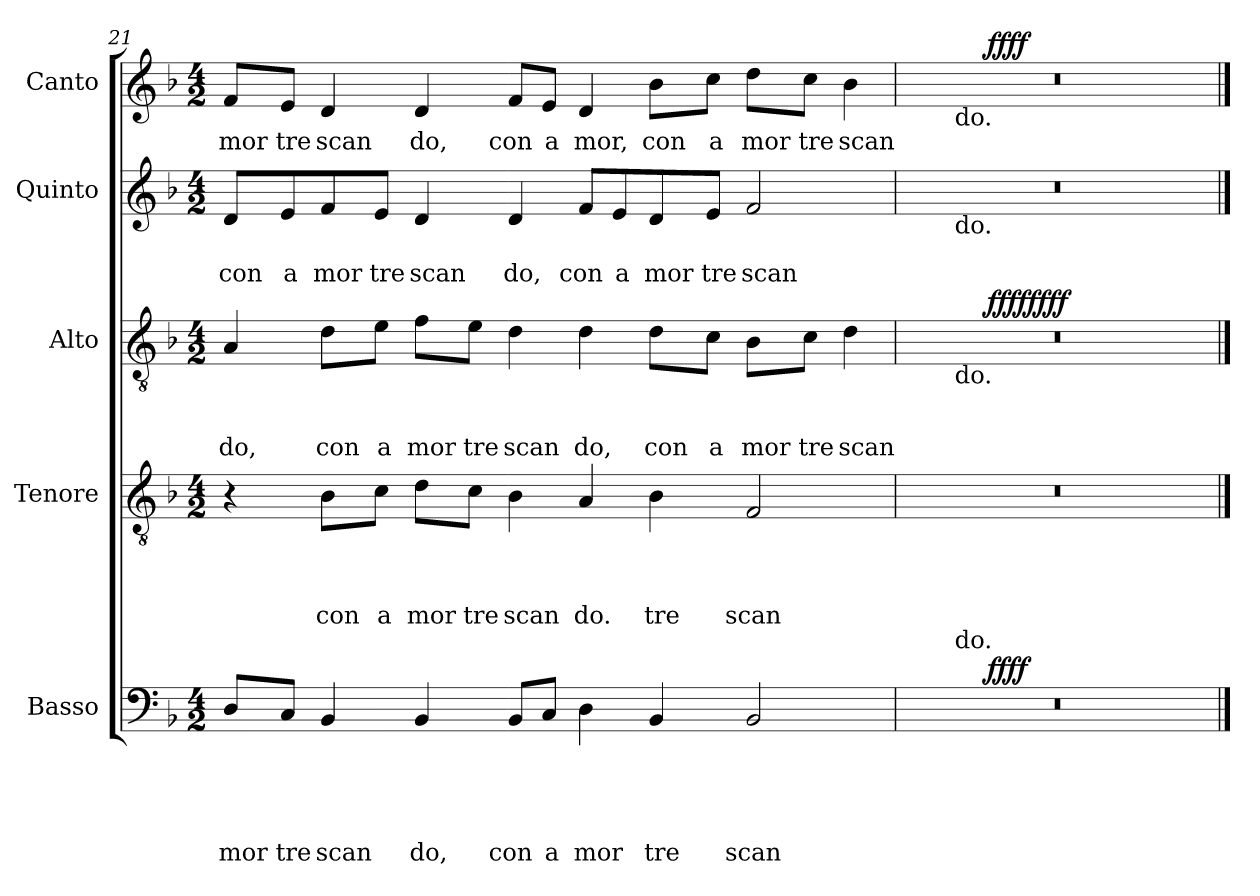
**kern	**text	**text	**text	**text	**text	**dynam	**kern	**text	**text	**text	**text	**kern	**text	**text	**text	**dynam	**kern	**text	**text	**kern	**text	**dynam
*part5	*part5	*part5	*part5	*part5	*part5	*part5	*part4	*part4	*part4	*part4	*part4	*part3	*part3	*part3	*part3	*part3	*part2	*part2	*part2	*part1	*part1	*part1
*staff5	*staff5	*staff5	*staff5	*staff5	*staff5	*staff5	*staff4	*staff4	*staff4	*staff4	*staff4	*staff3	*staff3	*staff3	*staff3	*staff3	*staff2	*staff2	*staff2	*staff1	*staff1	*staff1
*I"Basso	*	*	*	*	*	*	*I"Tenore	*	*	*	*	*I"Alto	*	*	*	*	*I"Quinto	*	*	*I"Canto	*	*
*clefF4	*	*	*	*	*	*	*clefGv2	*	*	*	*	*clefGv2	*	*	*	*	*clefG2	*	*	*clefG2	*	*
*k[b-]	*	*	*	*	*	*	*k[b-]	*	*	*	*	*k[b-]	*	*	*	*	*k[b-]	*	*	*k[b-]	*	*
*F:	*	*	*	*	*	*	*F:	*	*	*	*	*F:	*	*	*	*	*F:	*	*	*F:	*	*
*M4/2	*	*	*	*	*	*	*M4/2	*	*	*	*	*M4/2	*	*	*	*	*M4/2	*	*	*M4/2	*	*
=21	=21	=21	=21	=21	=21	=21	=21	=21	=21	=21	=21	=21	=21	=21	=21	=21	=21	=21	=21	=21	=21	=21
!	!	!	!	!	!LO:LY:b	!	!	!	!	!	!	!	!	!	!LO:LY:b	!	!	!	!LO:LY:b	!	!LO:LY:b	!
8D/L	.	.	.	.	mor	.	4r	.	.	.	.	4A/	.	.	do,	.	8d/L	.	con	8f/L	mor	.
!	!	!	!	!	!LO:LY:b	!	!	!	!	!	!	!	!	!	!	!	!	!	!LO:LY:b	!	!LO:LY:b	!
8C/J	.	.	.	.	tre	.	.	.	.	.	.	.	.	.	.	.	8e/	.	a	8e/J	tre	.
!	!	!	!	!	!LO:LY:b	!	!	!	!	!	!LO:LY:b	!	!	!	!LO:LY:b	!	!	!	!LO:LY:b	!	!LO:LY:b	!
4BB-/	.	.	.	.	scan	.	8B-\L	.	.	.	con	8d\L	.	.	con	.	8f/	.	mor	4d/	scan	.
!	!	!	!	!	!	!	!	!	!	!	!LO:LY:b	!	!	!	!LO:LY:b	!	!	!	!LO:LY:b	!	!	!
.	.	.	.	.	.	.	8c\J	.	.	.	a	8e\J	.	.	a	.	8e/J	.	tre	.	.	.
!	!	!	!	!	!LO:LY:b	!	!	!	!	!	!LO:LY:b	!	!	!	!LO:LY:b	!	!	!	!LO:LY:b	!	!LO:LY:b	!
4BB-/	.	.	.	.	do,	.	8d\L	.	.	.	mor	8f\L	.	.	mor	.	4d/	.	scan	4d/	do,	.
!	!	!	!	!	!	!	!	!	!	!	!LO:LY:b	!	!	!	!LO:LY:b	!	!	!	!	!	!	!
.	.	.	.	.	.	.	8c\J	.	.	.	tre	8e\J	.	.	tre	.	.	.	.	.	.	.
!	!	!	!	!	!LO:LY:b	!	!	!	!	!	!LO:LY:b	!	!	!	!LO:LY:b	!	!	!	!LO:LY:b	!	!LO:LY:b	!
8BB-/L	.	.	.	.	con	.	4B-\	.	.	.	scan	4d\	.	.	scan	.	4d/	.	do,	8f/L	con	.
!	!	!	!	!	!LO:LY:b	!	!	!	!	!	!	!	!	!	!	!	!	!	!	!	!LO:LY:b	!
8C/J	.	.	.	.	a	.	.	.	.	.	.	.	.	.	.	.	.	.	.	8e/J	a	.
!	!	!	!	!	!LO:LY:b	!	!	!	!	!	!LO:LY:b	!	!	!	!LO:LY:b	!	!	!	!LO:LY:b	!	!LO:LY:b	!
4D\	.	.	.	.	mor	.	4A/	.	.	.	do.	4d\	.	.	do,	.	8f/L	.	con	4d/	mor,	.
!	!	!	!	!	!	!	!	!	!	!	!	!	!	!	!	!	!	!	!LO:LY:b	!	!	!
.	.	.	.	.	.	.	.	.	.	.	.	.	.	.	.	.	8e/	.	a	.	.	.
!	!	!	!	!	!LO:LY:b	!	!	!	!	!	!LO:LY:b	!	!	!	!LO:LY:b	!	!	!	!LO:LY:b	!	!LO:LY:b	!
4BB-/	.	.	.	.	tre	.	4B-\	.	.	.	tre	8d\L	.	.	con	.	8d/	.	mor	8b-\L	con	.
!	!	!	!	!	!	!	!	!	!	!	!	!	!	!	!LO:LY:b	!	!	!	!LO:LY:b	!	!LO:LY:b	!
.	.	.	.	.	.	.	.	.	.	.	.	8c\J	.	.	a	.	8e/J	.	tre	8cc\J	a	.
!	!	!	!	!	!LO:LY:b	!	!	!	!	!	!LO:LY:b	!	!	!	!LO:LY:b	!	!	!	!LO:LY:b	!	!LO:LY:b	!
2BB-/	.	.	.	.	scan	.	2F/	.	.	.	scan	8B-\L	.	.	mor	.	2f/	.	scan	8dd\L	mor	.
!	!	!	!	!	!	!	!	!	!	!	!	!	!	!	!LO:LY:b	!	!	!	!	!	!LO:LY:b	!
.	.	.	.	.	.	.	.	.	.	.	.	8c\J	.	.	tre	.	.	.	.	8cc\J	tre	.
!	!	!	!	!	!	!	!	!	!	!	!	!	!	!	!LO:LY:b	!	!	!	!	!	!LO:LY:b	!
.	.	.	.	.	.	.	.	.	.	.	.	4d\	.	.	scan	.	.	.	.	4b-\	scan	.
=22	=22	=22	=22	=22	=22	=22	=22	=22	=22	=22	=22	=22	=22	=22	=22	=22	=22	=22	=22	=22	=22	=22
*^	*	*	*	*	*	*	*	*	*	*	*	*^	*	*	*	*	*^	*	*	*^	*	*
*	*^	*	*	*	*	*	*	*	*	*	*	*	*	*^	*	*	*	*	*	*	*	*	*	*^	*	*
0r	4.ryy	4ryy	.	.	.	.	.	.	0r	.	.	.	.	0r	4.ryy	4ryy	.	.	.	.	0r	4ryy	.	.	0r	4.ryy	4ryy	.	.
!	!	!	!	!	!	!	!	!	!	!	!	!	!	!	!	!	!	!	!	!	!	!	!	!	!	!	!LO:TX:b:t=do.	!	!
!	!	!	!	!	!	!	!	!	!	!	!	!	!	!	!	!	!	!	!	!	!	!LO:TX:b:t=do.	!	!	!	!	!	!	!
!	!	!	!	!	!	!	!	!	!	!	!	!	!	!	!	!LO:TX:b:t=do.	!	!	!	!	!	!	!	!	!	!	!	!	!
!	!	!LO:TX:a:t=do.	!	!	!	!	!	!	!	!	!	!	!	!	!	!	!	!	!	!	!	!	!	!	!	!	!	!	!
.	.	1..ryy	.	.	.	.	.	.	.	.	.	.	.	.	.	1..ryy	.	.	.	.	.	1..ryy	.	.	.	.	1..ryy	.	.
!	!	!	!	!	!	!	!	!LO:DY:b	!	!	!	!	!	!	!	!	!	!	!	!LO:DY:a	!	!	!	!	!	!	!	!	!
!	!	!	!	!	!	!	!	!	!	!	!	!	!	!	!	!	!	!	!	!LO:DY:n=1:b	!	!	!	!	!	!	!	!	!LO:DY:b
.	1ryy	.	.	.	.	.	.	ffff	.	.	.	.	.	.	1ryy	.	.	.	.	ffff ffff	.	.	.	.	.	1ryy	.	.	ffff
.	2ryy	.	.	.	.	.	.	.	.	.	.	.	.	.	2ryy	.	.	.	.	.	.	.	.	.	.	2ryy	.	.	.
.	8ryy	.	.	.	.	.	.	.	.	.	.	.	.	.	8ryy	.	.	.	.	.	.	.	.	.	.	8ryy	.	.	.
*	*	*	*	*	*	*	*	*	*	*	*	*	*	*v	*v	*v	*	*	*	*	*	*	*	*	*v	*v	*v	*	*
*v	*v	*v	*	*	*	*	*	*	*	*	*	*	*	*	*	*	*	*	*v	*v	*	*	*	*	*
==	==	==	==	==	==	==	==	==	==	==	==	==	==	==	==	==	==	==	==	==	==	==
*-	*-	*-	*-	*-	*-	*-	*-	*-	*-	*-	*-	*-	*-	*-	*-	*-	*-	*-	*-	*-	*-	*-
